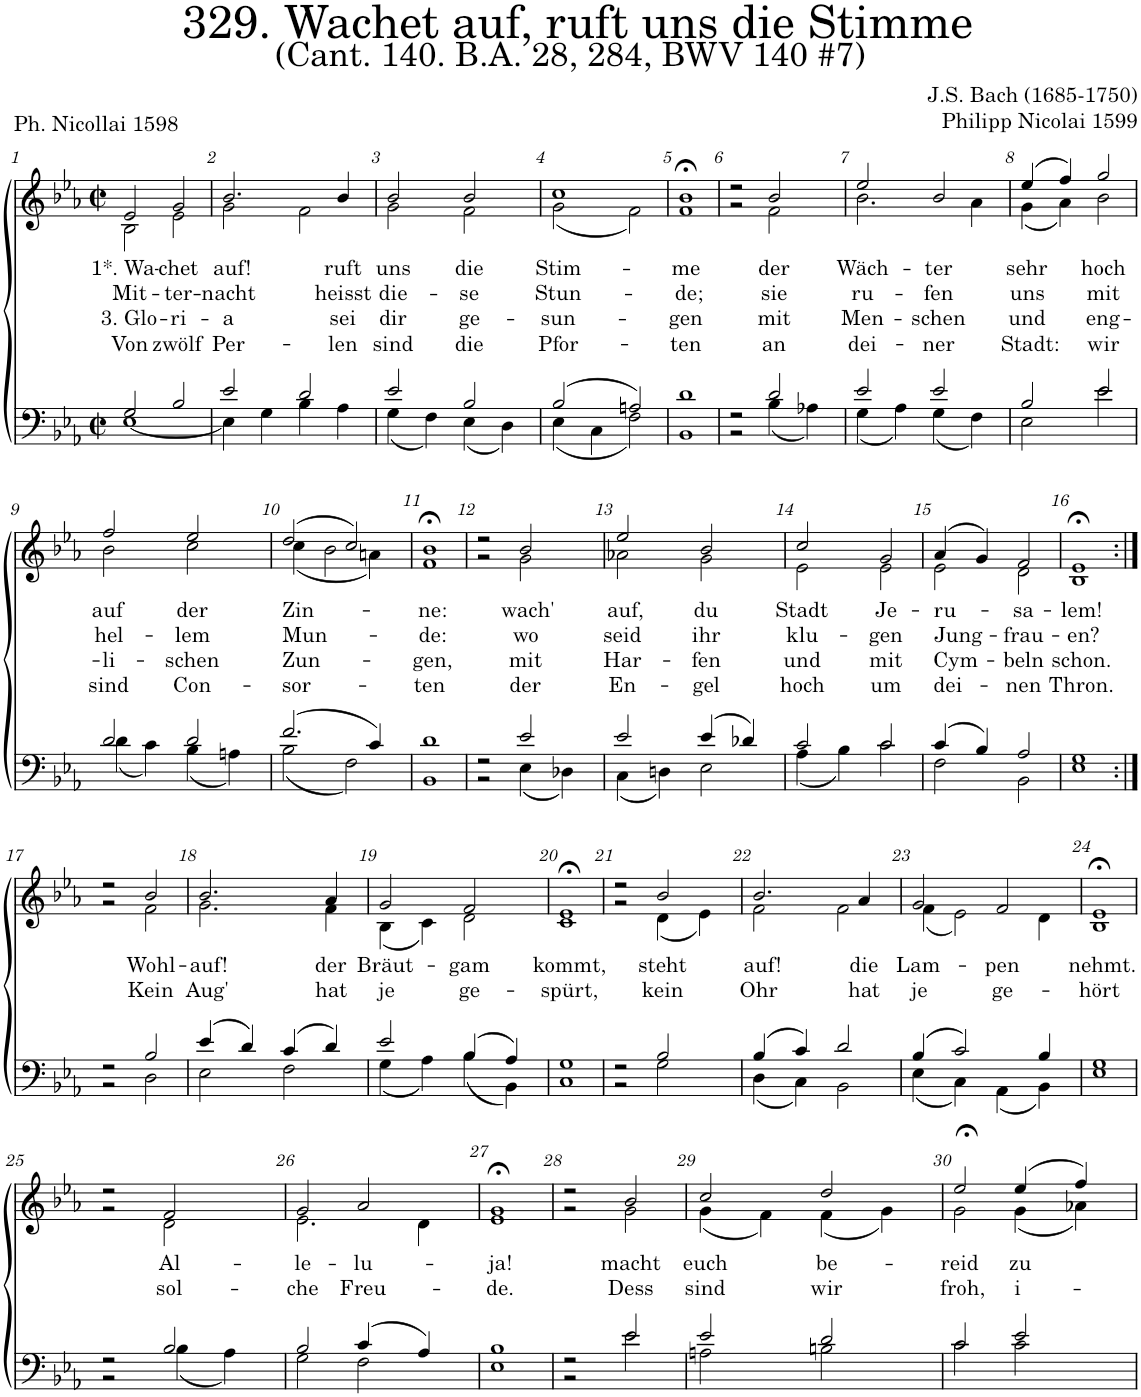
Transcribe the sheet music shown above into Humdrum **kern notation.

**kern	**kern	**text	**text	**text	**text
*part2	*part1	*part1	*part1	*part1	*part1
*staff2	*staff1	*staff1	*staff1	*staff1	*staff1
*I"Tenor/Bass	*I"Soprano/Alto	*	*	*	*
*clefF4	*clefG2	*	*	*	*
*k[b-e-a-]	*k[b-e-a-]	*	*	*	*
*M2/2	*M2/2	*	*	*	*
*met(c|)	*met(c|)	*	*	*	*
=1	=1	=1	=1	=1	=1
*^	*	*	*	*	*
!	!	!	!LO:LY:b	!LO:LY:b	!LO:LY:b	!LO:LY:b
*	*	*^	*	*	*	*
2G/	[1E-	2e-/	2B-\	1*. Wa-	Mit-	3. Glo-	Von
!	!	!	!	!LO:LY:b	!LO:LY:b	!LO:LY:b	!LO:LY:b
2B-/	.	2g/	2e-\	-chet	-ter-	-ri-	zwölf
=2	=2	=2	=2	=2	=2	=2	=2
!	!	!	!	!LO:LY:b	!LO:LY:b	!LO:LY:b	!LO:LY:b
2e-/	4E-\]	2.b-/	2g\	auf!	-nacht	-a	Per-
.	4G\	.	.	.	.	.	.
2d/	4B-\	.	2f\	.	.	.	.
!	!	!	!	!LO:LY:b	!LO:LY:b	!LO:LY:b	!LO:LY:b
.	4A-\	4b-/	.	ruft	heisst	sei	-len
=3	=3	=3	=3	=3	=3	=3	=3
!	!	!	!	!LO:LY:b	!LO:LY:b	!LO:LY:b	!LO:LY:b
2e-/	(4G\	2b-/	2g\	uns	die-	dir	sind
.	4F\)	.	.	.	.	.	.
!	!	!	!	!LO:LY:b	!LO:LY:b	!LO:LY:b	!LO:LY:b
2B-/	(4E-\	2b-/	2f\	die	-se	ge-	die
.	4D\)	.	.	.	.	.	.
=4	=4	=4	=4	=4	=4	=4	=4
!	!	!	!	!LO:LY:b	!LO:LY:b	!LO:LY:b	!LO:LY:b
(2B-/	(4E-\	1cc	(2g\	Stim-	Stun-	-sun-	Pfor-
.	4C\	.	.	.	.	.	.
2An/)	2F\)	.	2f\)	.	.	.	.
=5	=5	=5	=5	=5	=5	=5	=5
!	!	!	!	!LO:LY:b	!LO:LY:b	!LO:LY:b	!LO:LY:b
1d	1BB-	1b-;<	1f	-me	-de;	-gen	-ten
=6	=6	=6	=6	=6	=6	=6	=6
2r	2r	2r	2r	.	.	.	.
!	!	!	!	!LO:LY:b	!LO:LY:b	!LO:LY:b	!LO:LY:b
2d/	(4B-\	2b-/	2f\	der	sie	mit	an
.	4A-X\)	.	.	.	.	.	.
=7	=7	=7	=7	=7	=7	=7	=7
!	!	!	!	!LO:LY:b	!LO:LY:b	!LO:LY:b	!LO:LY:b
2e-/	(4G\	2ee-/	2.b-\	Wäch-	ru-	Men-	dei-
.	4A-\)	.	.	.	.	.	.
!	!	!	!	!LO:LY:b	!LO:LY:b	!LO:LY:b	!LO:LY:b
2e-/	(4G\	2b-/	.	-ter	-fen	-schen	-ner
.	4F\)	.	4a-\	.	.	.	.
=8	=8	=8	=8	=8	=8	=8	=8
!	!	!	!	!LO:LY:b	!LO:LY:b	!LO:LY:b	!LO:LY:b
2B-/	2E-\	(4ee-/	(4g\	sehr	uns	und	Stadt:
.	.	4ff/)	4a-\)	.	.	.	.
!	!	!	!	!LO:LY:b	!LO:LY:b	!LO:LY:b	!LO:LY:b
2e-/	2e-\	2gg/	2b-\	hoch	mit	eng-	wir
!!LO:LB:g=z	!!
=9	=9	=9	=9	=9	=9	=9	=9
!	!	!	!	!LO:LY:b	!LO:LY:b	!LO:LY:b	!LO:LY:b
2d/	(4d\	2ff/	2b-\	auf	hel-	-li-	sind
.	4c\)	.	.	.	.	.	.
!	!	!	!	!LO:LY:b	!LO:LY:b	!LO:LY:b	!LO:LY:b
2d/	(4B-\	2ee-/	2cc\	der	-lem	-schen	Con-
.	4An\)	.	.	.	.	.	.
=10	=10	=10	=10	=10	=10	=10	=10
!	!	!	!	!LO:LY:b	!LO:LY:b	!LO:LY:b	!LO:LY:b
(2.f/	(2B-\	(2dd/	(4cc\	Zin-	Mun-	Zun-	-sor-
.	.	.	2b-\	.	.	.	.
.	2F\)	2cc/)	.	.	.	.	.
4c/)	.	.	4an\)	.	.	.	.
=11	=11	=11	=11	=11	=11	=11	=11
!	!	!	!	!LO:LY:b	!LO:LY:b	!LO:LY:b	!LO:LY:b
1d	1BB-	1b-;<	1f	-ne:	-de:	-gen,	-ten
=12	=12	=12	=12	=12	=12	=12	=12
2r	2r	2r	2r	.	.	.	.
!	!	!	!	!LO:LY:b	!LO:LY:b	!LO:LY:b	!LO:LY:b
2e-/	(4E-\	2b-/	2g\	wach'	wo	mit	der
.	4D-X\)	.	.	.	.	.	.
=13	=13	=13	=13	=13	=13	=13	=13
!	!	!	!	!LO:LY:b	!LO:LY:b	!LO:LY:b	!LO:LY:b
2e-/	(4C\	2ee-/	2a-X\	auf,	seid	Har-	En-
.	4Dn\)	.	.	.	.	.	.
!	!	!	!	!LO:LY:b	!LO:LY:b	!LO:LY:b	!LO:LY:b
(4e-/	2E-\	2b-/	2g\	du	ihr	-fen	-gel
4d-X/)	.	.	.	.	.	.	.
=14	=14	=14	=14	=14	=14	=14	=14
!	!	!	!	!LO:LY:b	!LO:LY:b	!LO:LY:b	!LO:LY:b
2c/	(4A-\	2cc/	2e-\	Stadt	klu-	und	hoch
.	4B-\)	.	.	.	.	.	.
!	!	!	!	!LO:LY:b	!LO:LY:b	!LO:LY:b	!LO:LY:b
2c/	2c\	2g/	2e-\	Je-	-gen	mit	um
=15	=15	=15	=15	=15	=15	=15	=15
!	!	!	!	!LO:LY:b	!LO:LY:b	!LO:LY:b	!LO:LY:b
(4c/	2F\	(4a-/	2e-\	-ru-	Jung-	Cym-	dei-
4B-/)	.	4g/)	.	.	.	.	.
!	!	!	!	!LO:LY:b	!LO:LY:b	!LO:LY:b	!LO:LY:b
2A-/	2BB-\	2f/	2d\	-sa-	-frau-	-beln	-nen
=16	=16	=16	=16	=16	=16	=16	=16
!	!	!	!	!LO:LY:b	!LO:LY:b	!LO:LY:b	!LO:LY:b
1G	1E-	1e-;<,	1B-	-lem!	-en?	schon.	Thron.
!!LO:LB:g=z	!!
=17:|!	=17:|!	=17:|!	=17:|!	=17:|!	=17:|!	=17:|!	=17:|!
2r	2r	2r	2r	.	.	.	.
!	!	!	!	!LO:LY:b	!LO:LY:b	!	!
2B-/	2D\	2b-/	2f\	Wohl-	Kein	.	.
=18	=18	=18	=18	=18	=18	=18	=18
!	!	!	!	!LO:LY:b	!LO:LY:b	!	!
(4e-/	2E-\	2.b-/	2.g\	-auf!	Aug'	.	.
4d/)	.	.	.	.	.	.	.
(4c/	2F\	.	.	.	.	.	.
!	!	!	!	!LO:LY:b	!LO:LY:b	!	!
4d/)	.	4a-/	4f\	der	hat	.	.
=19	=19	=19	=19	=19	=19	=19	=19
!	!	!	!	!LO:LY:b	!LO:LY:b	!	!
2e-/	(4G\	2g/	(4B-\	Bräut-	je	.	.
.	4A-\)	.	4c\)	.	.	.	.
!	!	!	!	!LO:LY:b	!LO:LY:b	!	!
(4B-/	(4B-\	2f/	2d\	-gam	ge-	.	.
4A-/)	4BB-\)	.	.	.	.	.	.
=20	=20	=20	=20	=20	=20	=20	=20
!	!	!	!	!LO:LY:b	!LO:LY:b	!	!
1G	1C	1e-;<	1c	kommt,	-spürt,	.	.
=21	=21	=21	=21	=21	=21	=21	=21
2r	2r	2r	2r	.	.	.	.
!	!	!	!	!LO:LY:b	!LO:LY:b	!	!
2B-/	2G\	2b-/	(4d\	steht	kein	.	.
.	.	.	4e-\)	.	.	.	.
=22	=22	=22	=22	=22	=22	=22	=22
!	!	!	!	!LO:LY:b	!LO:LY:b	!	!
(4B-/	(4D\	2.b-/	2f\	auf!	Ohr	.	.
4c/)	4C\)	.	.	.	.	.	.
2d/	2BB-\	.	2f\	.	.	.	.
!	!	!	!	!LO:LY:b	!LO:LY:b	!	!
.	.	4a-/	.	die	hat	.	.
=23	=23	=23	=23	=23	=23	=23	=23
!	!	!	!	!LO:LY:b	!LO:LY:b	!	!
(4B-/	(4E-\	2g/	(4f\	Lam-	je	.	.
2c/)	4C\)	.	2e-\)	.	.	.	.
!	!	!	!	!LO:LY:b	!LO:LY:b	!	!
.	(4AA-\	2f/	.	-pen	ge-	.	.
4B-/	4BB-\)	.	4d\	.	.	.	.
=24	=24	=24	=24	=24	=24	=24	=24
!	!	!	!	!LO:LY:b	!LO:LY:b	!	!
1G	1E-	1e-;<	1B-	nehmt.	-hört	.	.
!!LO:LB:g=z	!!
=25	=25	=25	=25	=25	=25	=25	=25
2r	2r	2r	2r	.	.	.	.
!	!	!	!	!LO:LY:b	!LO:LY:b	!	!
2B-/	(4B-\	2f/	2d\	Al-	sol-	.	.
.	4A-\)	.	.	.	.	.	.
=26	=26	=26	=26	=26	=26	=26	=26
!	!	!	!	!LO:LY:b	!LO:LY:b	!	!
2B-/	2G\	2g/	2.e-\	-le-	-che	.	.
!	!	!	!	!LO:LY:b	!LO:LY:b	!	!
(4c/	2F\	2a-/	.	-lu-	Freu-	.	.
4A-/)	.	.	4d\	.	.	.	.
=27	=27	=27	=27	=27	=27	=27	=27
!	!	!	!	!LO:LY:b	!LO:LY:b	!	!
1B-	1E-	1g;<	1e-	-ja!	-de.	.	.
=28	=28	=28	=28	=28	=28	=28	=28
2r	2r	2r	2r	.	.	.	.
!	!	!	!	!LO:LY:b	!LO:LY:b	!	!
2e-/	2e-\	2b-/	2g\	macht	Dess	.	.
=29	=29	=29	=29	=29	=29	=29	=29
!	!	!	!	!LO:LY:b	!LO:LY:b	!	!
2e-/	2An\	2cc/	(4g\	euch	sind	.	.
.	.	.	4f\)	.	.	.	.
!	!	!	!	!LO:LY:b	!LO:LY:b	!	!
2d/	2Bn\	2dd/	(4f\	be-	wir	.	.
.	.	.	4g\)	.	.	.	.
=30	=30	=30	=30	=30	=30	=30	=30
!	!	!	!	!LO:LY:b	!LO:LY:b	!	!
2c/	2c\	2ee-;<,/	2g\	-reid	froh,	.	.
!	!	!	!	!LO:LY:b	!LO:LY:b	!	!
2e-/	2c\	(4ee-/	(4g\	zu	i-	.	.
.	.	4ff/)	4a-X\)	.	.	.	.
*v	*v	*	*	*	*	*	*
*	*v	*v	*	*	*	*
=	=	=	=	=	=
*-	*-	*-	*-	*-	*-
